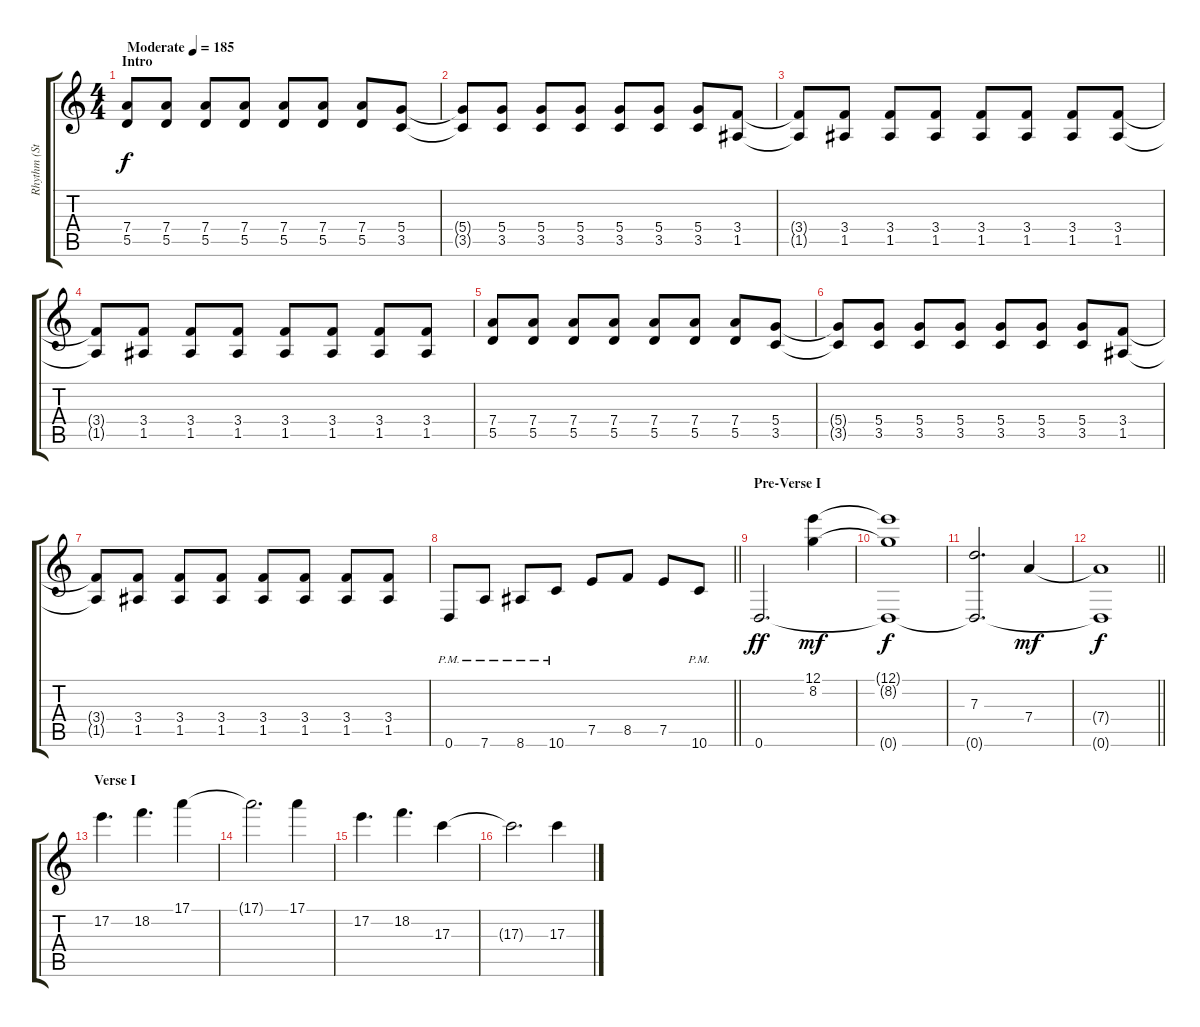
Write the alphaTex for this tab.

\track ("Rhythm (Standard Tuning)" "Rhythm (St") {mute instrument overdrivenguitar}
\staff {score tabs}
\tuning (E4 B3 G3 D3 A2 D2) {hide}
\ts (4 4)
\section ("" "Intro")
\tempo (185 "Moderate")
\clef g2
\ks c
(7.4 5.5).8{dy f volume 10 instrument overdrivenguitar} (7.4 5.5).8 (7.4 5.5).8 (7.4 5.5).8 (7.4 5.5).8 (7.4 5.5).8 (7.4 5.5).8 (5.4 3.5).8 |
(5.4{t} 3.5{t}).8 (5.4 3.5).8 (5.4 3.5).8 (5.4 3.5).8 (5.4 3.5).8 (5.4 3.5).8 (5.4 3.5).8 (3.4 1.5).8 |
(3.4{t} 1.5{t}).8 (3.4 1.5).8 (3.4 1.5).8 (3.4 1.5).8 (3.4 1.5).8 (3.4 1.5).8 (3.4 1.5).8 (3.4 1.5).8 |
(3.4{t} 1.5{t}).8 (3.4 1.5).8 (3.4 1.5).8 (3.4 1.5).8 (3.4 1.5).8 (3.4 1.5).8 (3.4 1.5).8 (3.4 1.5).8 |
(7.4 5.5).8 (7.4 5.5).8 (7.4 5.5).8 (7.4 5.5).8 (7.4 5.5).8 (7.4 5.5).8 (7.4 5.5).8 (5.4 3.5).8 |
(5.4{t} 3.5{t}).8 (5.4 3.5).8 (5.4 3.5).8 (5.4 3.5).8 (5.4 3.5).8 (5.4 3.5).8 (5.4 3.5).8 (3.4 1.5).8 |
(3.4{t} 1.5{t}).8 (3.4 1.5).8 (3.4 1.5).8 (3.4 1.5).8 (3.4 1.5).8 (3.4 1.5).8 (3.4 1.5).8 (3.4 1.5).8 |
\barLineRight lightlight
0.6{pm}.8 7.6{pm}.8 8.6{pm}.8 10.6{pm}.8 7.5.8 8.5.8 7.5.8 10.6{pm}.8 |
\section ("" "Pre-Verse I")
0.6.2{d dy ff} (12.1 8.2).4{dy mf} |
(12.1{t} 8.2{t} 0.6{t}).1{dy f} |
(7.3 0.6{t}).2{d} 7.4.4{dy mf} |
\barLineRight lightlight
(7.4{t} 0.6{t}).1{dy f} |
\section ("" "Verse I")
17.2.4{d volume 10} 18.2.4{d} 17.1.4 |
17.1{t}.2{d} 17.1.4 |
17.2.4{d} 18.2.4{d} 17.3.4 |
17.3{t}.2{d} 17.3.4
